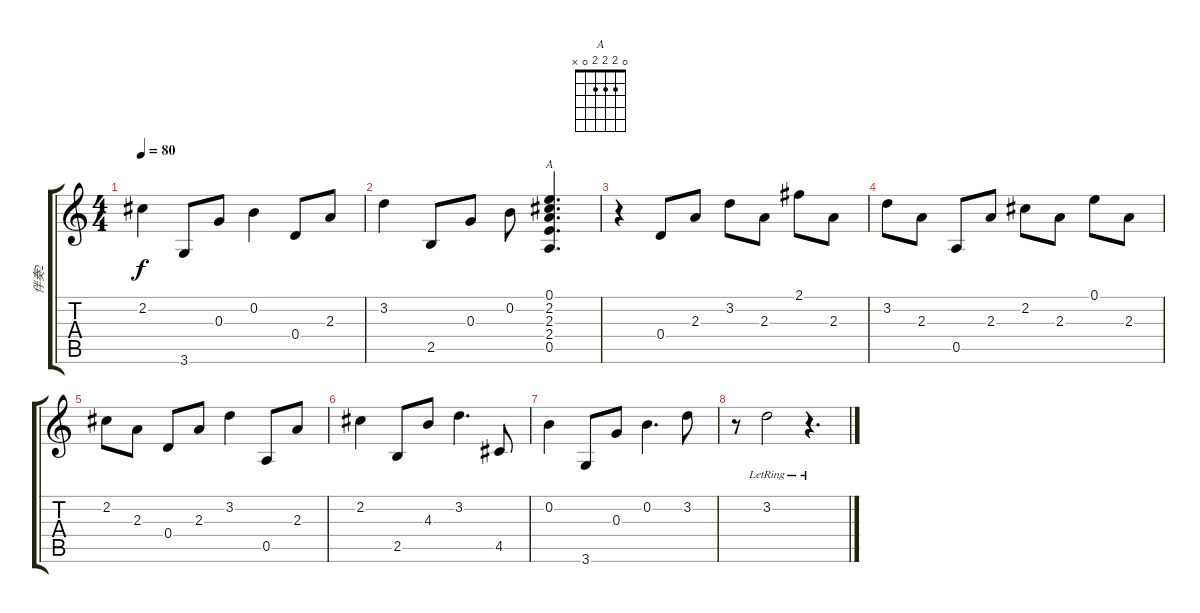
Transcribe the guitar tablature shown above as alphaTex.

\track ("伴奏2" "伴奏2") {instrument distortionguitar}
\staff {score tabs}
\tuning (E4 B3 G3 D3 A2 E2) {hide}
\chord ("A" 0 2 2 2 0 x)
\ts (4 4)
\tempo 80
\clef g2
\ks c
2.2.4{dy f} 3.6.8 0.3.8 0.2.4 0.4.8 2.3.8 |
3.2.4 2.5.8 0.3.8 0.2.8 (0.1 2.2 2.3 2.4 0.5).4{d ch "A"} |
r.4 0.4.8 2.3.8 3.2.8 2.3.8 2.1.8 2.3.8 |
3.2.8 2.3.8 0.5.8 2.3.8 2.2.8 2.3.8 0.1.8 2.3.8 |
2.2.8 2.3.8 0.4.8 2.3.8 3.2.4 0.5.8 2.3.8 |
2.2.4 2.5.8 4.3.8 3.2.4{d} 4.5.8 |
0.2.4 3.6.8 0.3.8 0.2.4{d} 3.2.8 |
r.8 3.2{lr}.2 r.4{d}
